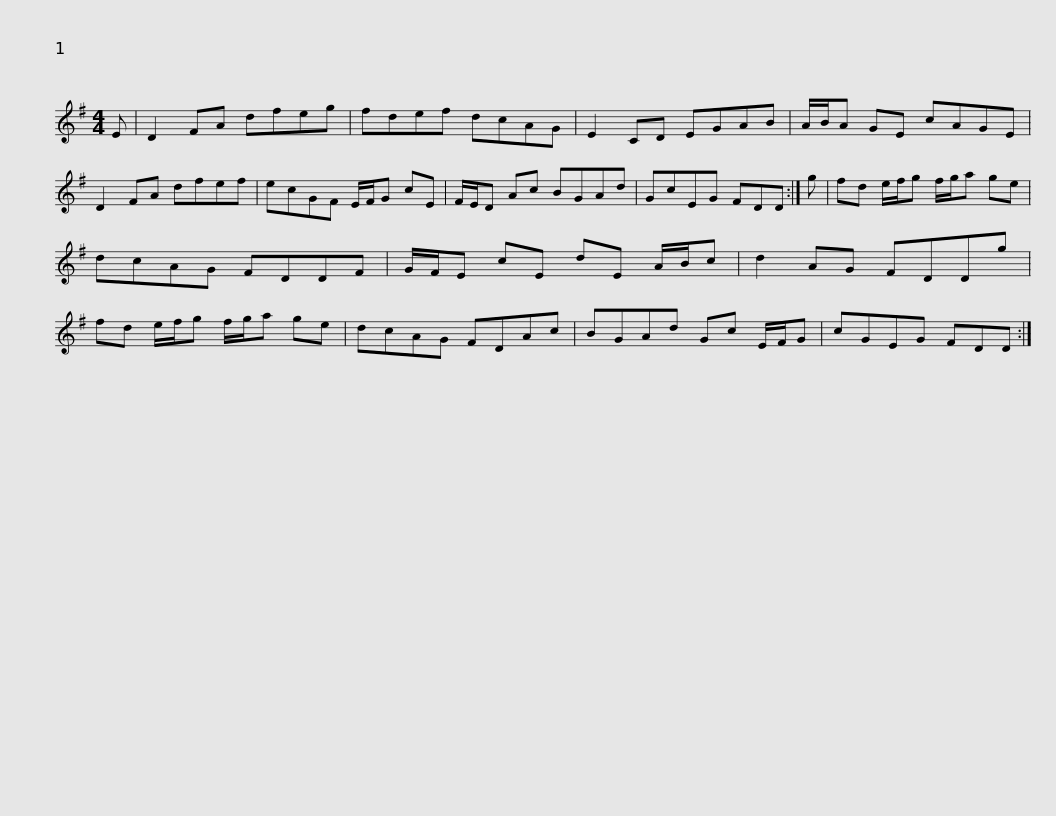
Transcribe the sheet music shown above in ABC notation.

X:1
L:1/8
M:4/4
I:linebreak $
K:G
V:1 treble
V:1
 E | D2 FA dfeg | fdef dcAG | E2 CD EGAB | A/B/A GE cAGE | %5
 D2 FA dfef |$ ecGF E/F/G cE | F/E/D Ac BGAd | GcEG FDD :| g | %10
 fd e/f/g f/g/a ge | dcAG FDDF |$ G/F/E cE dE A/B/c | d2 AG FDDg | fd e/f/g f/g/a ge | %15
 dcAG FDAc | BGAd Gc E/F/G |$ cGEG FDD :| %18
